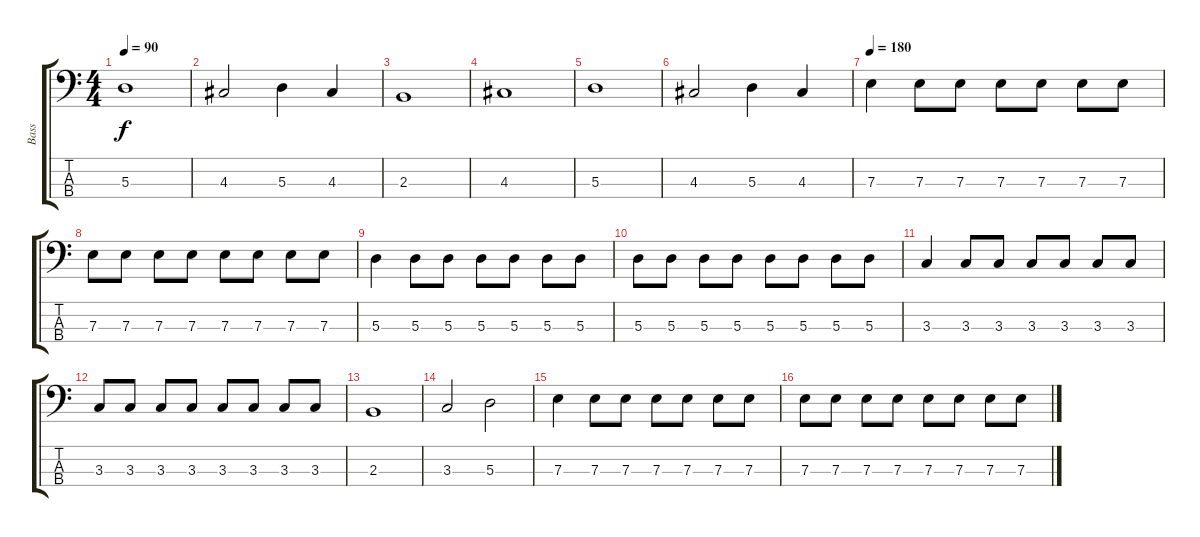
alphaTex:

\track ("Bass" "Bass") {instrument electricbasspick}
\staff {score tabs}
\tuning (G2 D2 A1 E1) {hide}
\ts (4 4)
\tempo 90
\clef f4
\ks c
5.3.1{dy f} |
4.3.2 5.3.4 4.3.4 |
2.3.1 |
4.3.1 |
5.3.1 |
4.3.2 5.3.4 4.3.4 |
\tempo 180
7.3.4 7.3.8 7.3.8 7.3.8 7.3.8 7.3.8 7.3.8 |
7.3.8 7.3.8 7.3.8 7.3.8 7.3.8 7.3.8 7.3.8 7.3.8 |
5.3.4 5.3.8 5.3.8 5.3.8 5.3.8 5.3.8 5.3.8 |
5.3.8 5.3.8 5.3.8 5.3.8 5.3.8 5.3.8 5.3.8 5.3.8 |
3.3.4 3.3.8 3.3.8 3.3.8 3.3.8 3.3.8 3.3.8 |
3.3.8 3.3.8 3.3.8 3.3.8 3.3.8 3.3.8 3.3.8 3.3.8 |
2.3.1 |
3.3.2 5.3.2 |
7.3.4 7.3.8 7.3.8 7.3.8 7.3.8 7.3.8 7.3.8 |
7.3.8 7.3.8 7.3.8 7.3.8 7.3.8 7.3.8 7.3.8 7.3.8
